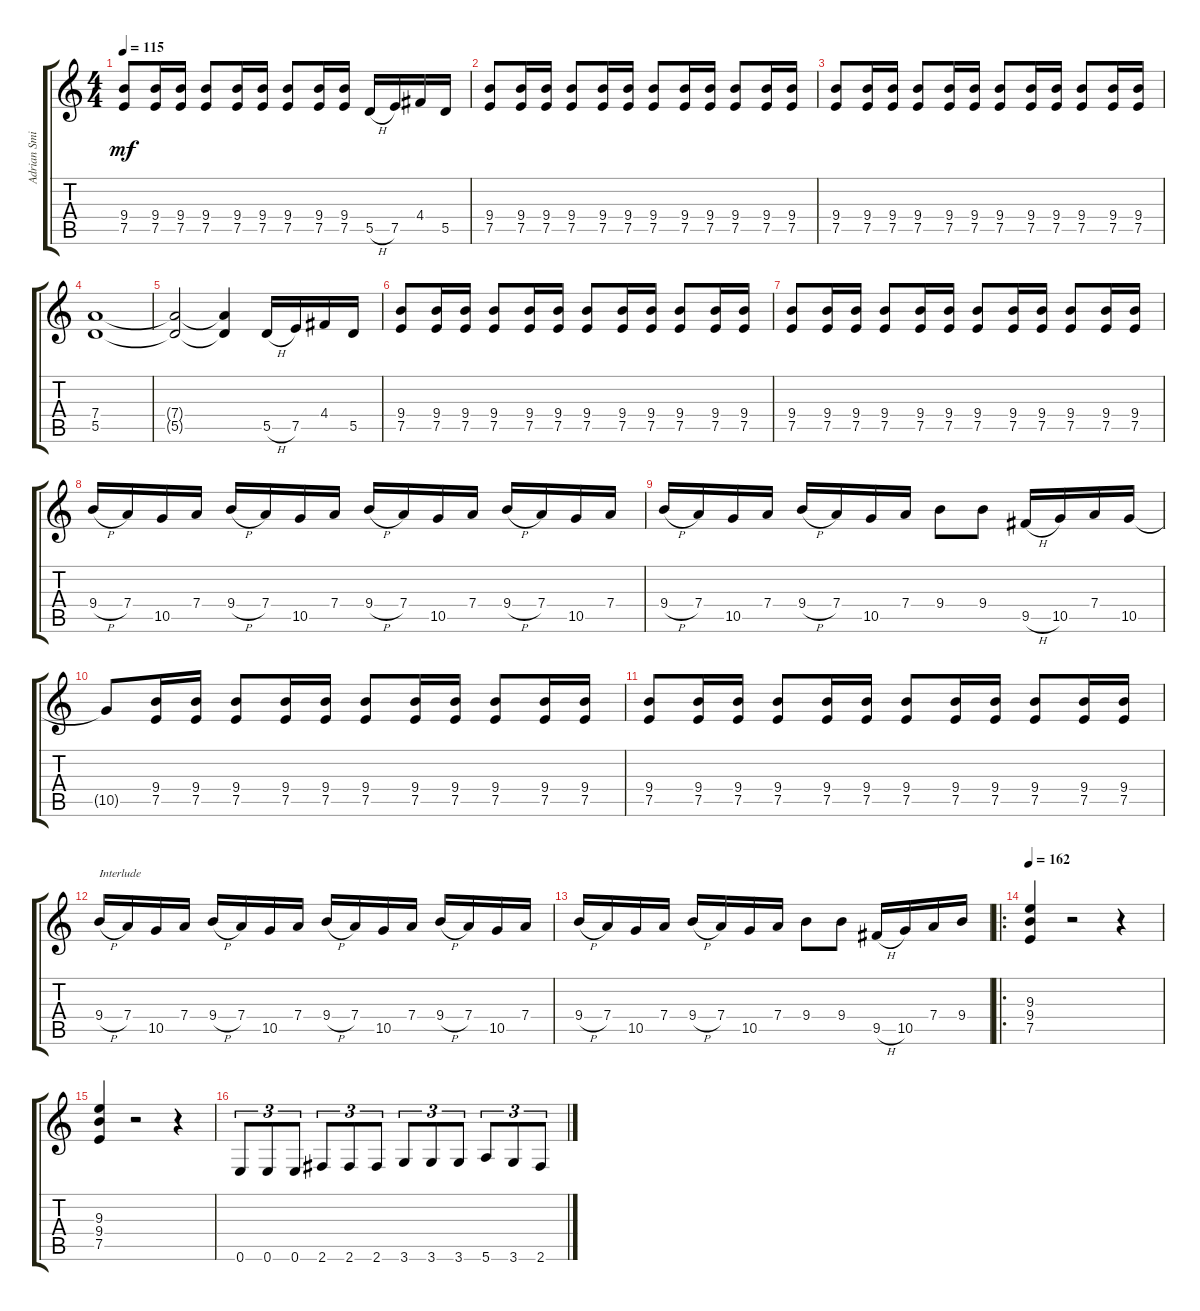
\track ("Adrian Smith" "Adrian Smi") {instrument overdrivenguitar}
\staff {score tabs}
\tuning (E4 B3 G3 D3 A2 E2) {hide}
\ts (4 4)
\tempo 115
\clef g2
\ks c
(9.4 7.5).8{dy mf} (9.4 7.5).16 (9.4 7.5).16 (9.4 7.5).8 (9.4 7.5).16 (9.4 7.5).16 (9.4 7.5).8 (9.4 7.5).16 (9.4 7.5).16 5.5{h}.16 7.5.16 4.4.16 5.5.16 |
(9.4 7.5).8 (9.4 7.5).16 (9.4 7.5).16 (9.4 7.5).8 (9.4 7.5).16 (9.4 7.5).16 (9.4 7.5).8 (9.4 7.5).16 (9.4 7.5).16 (9.4 7.5).8 (9.4 7.5).16 (9.4 7.5).16 |
(9.4 7.5).8 (9.4 7.5).16 (9.4 7.5).16 (9.4 7.5).8 (9.4 7.5).16 (9.4 7.5).16 (9.4 7.5).8 (9.4 7.5).16 (9.4 7.5).16 (9.4 7.5).8 (9.4 7.5).16 (9.4 7.5).16 |
(7.4 5.5).1 |
(7.4{t} 5.5{t}).2 (7.4{t} 5.5{t}).4 5.5{h}.16 7.5.16 4.4.16 5.5.16 |
(9.4 7.5).8 (9.4 7.5).16 (9.4 7.5).16 (9.4 7.5).8 (9.4 7.5).16 (9.4 7.5).16 (9.4 7.5).8 (9.4 7.5).16 (9.4 7.5).16 (9.4 7.5).8 (9.4 7.5).16 (9.4 7.5).16 |
(9.4 7.5).8 (9.4 7.5).16 (9.4 7.5).16 (9.4 7.5).8 (9.4 7.5).16 (9.4 7.5).16 (9.4 7.5).8 (9.4 7.5).16 (9.4 7.5).16 (9.4 7.5).8 (9.4 7.5).16 (9.4 7.5).16 |
9.4{h}.16 7.4.16 10.5.16 7.4.16 9.4{h}.16 7.4.16 10.5.16 7.4.16 9.4{h}.16 7.4.16 10.5.16 7.4.16 9.4{h}.16 7.4.16 10.5.16 7.4.16 |
9.4{h}.16 7.4.16 10.5.16 7.4.16 9.4{h}.16 7.4.16 10.5.16 7.4.16 9.4.8 9.4.8 9.5{h}.16 10.5.16 7.4.16 10.5.16 |
10.5{t}.8 (9.4 7.5).16 (9.4 7.5).16 (9.4 7.5).8 (9.4 7.5).16 (9.4 7.5).16 (9.4 7.5).8 (9.4 7.5).16 (9.4 7.5).16 (9.4 7.5).8 (9.4 7.5).16 (9.4 7.5).16 |
(9.4 7.5).8 (9.4 7.5).16 (9.4 7.5).16 (9.4 7.5).8 (9.4 7.5).16 (9.4 7.5).16 (9.4 7.5).8 (9.4 7.5).16 (9.4 7.5).16 (9.4 7.5).8 (9.4 7.5).16 (9.4 7.5).16 |
9.4{h}.16{txt "Interlude"} 7.4.16 10.5.16 7.4.16 9.4{h}.16 7.4.16 10.5.16 7.4.16 9.4{h}.16 7.4.16 10.5.16 7.4.16 9.4{h}.16 7.4.16 10.5.16 7.4.16 |
9.4{h}.16 7.4.16 10.5.16 7.4.16 9.4{h}.16 7.4.16 10.5.16 7.4.16 9.4.8 9.4.8 9.5{h}.16 10.5.16 7.4.16 9.4.16 |
\ro
\tempo 162
(9.3 9.4 7.5).4 r.2 r.4 |
(9.3 9.4 7.5).4 r.2 r.4 |
0.6.8{tu (3 2)} 0.6.8{tu (3 2)} 0.6.8{tu (3 2)} 2.6.8{tu (3 2)} 2.6.8{tu (3 2)} 2.6.8{tu (3 2)} 3.6.8{tu (3 2)} 3.6.8{tu (3 2)} 3.6.8{tu (3 2)} 5.6.8{tu (3 2)} 3.6.8{tu (3 2)} 2.6.8{tu (3 2)}
